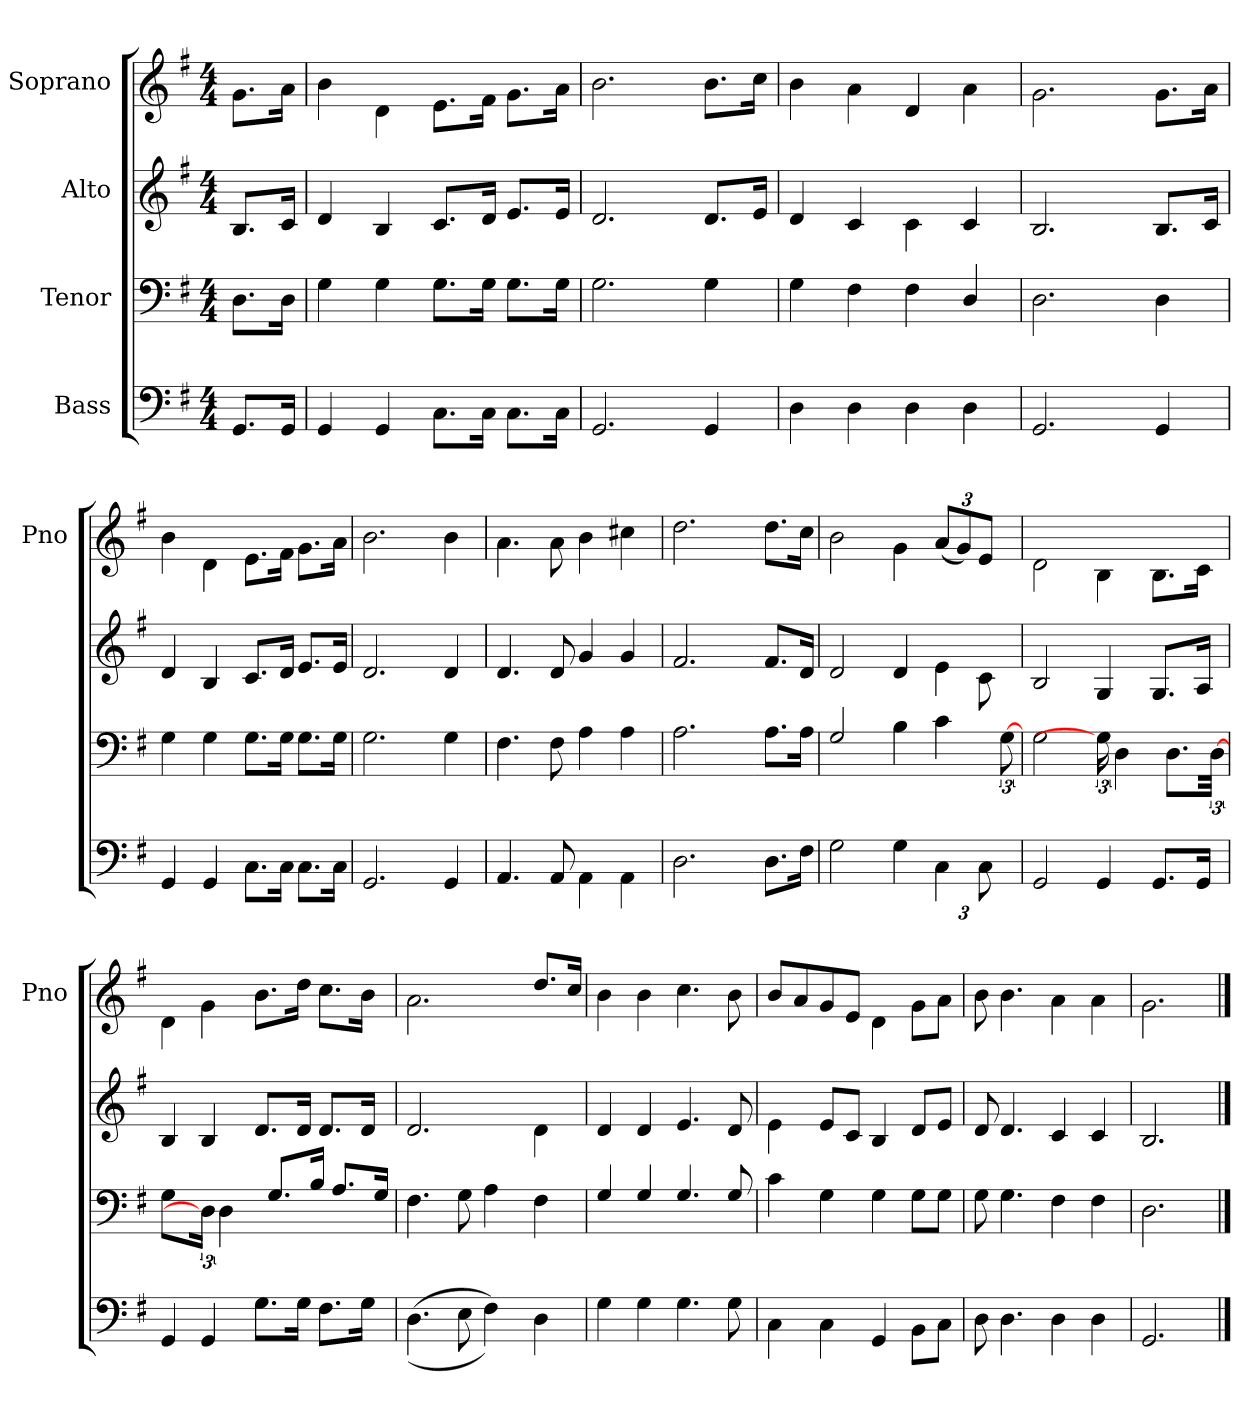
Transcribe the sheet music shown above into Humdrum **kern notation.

**kern	**kern	**kern	**kern
*part4	*part3	*part2	*part1
*staff4	*staff3	*staff2	*staff1
*I"Bass	*I"Tenor	*I"Alto	*I"Soprano
*	*	*	*I'Pno
*clefF4	*clefF4	*clefG2	*clefG2
*k[f#]	*k[f#]	*k[f#]	*k[f#]
*G:	*G:	*G:	*G:
*M4/4	*M4/4	*M4/4	*M4/4
=	=	=	=
8.GG/L	8.D\L	8.B/L	8.g\L
16GG/Jk	16D\Jk	16c/Jk	16a\Jk
=	=	=	=
4GG/	4G\	4d/	4b\
4GG/	4G\	4B/	4d\
8.C\L	8.G\L	8.c/L	8.e\L
16C\Jk	16G\Jk	16d/Jk	16f#\Jk
8.C\L	8.G\L	8.e/L	8.g\L
16C\Jk	16G\Jk	16e/Jk	16a\Jk
=	=	=	=
2.GG/	2.G\	2.d/	2.b\
4GG/	4G\	8.d/L	8.b\L
.	.	16e/Jk	16cc\Jk
=	=	=	=
4D\	4G\	4d/	4b\
4D\	4F#\	4c/	4a\
4D\	4F#\	4c\	4d/
4D\	4D/	4c/	4a\
=	=	=	=
2.GG/	2.D\	2.B/	2.g\
=-	=-	=-	=-
4GG/	4D\	8.B/L	8.g\L
.	.	16c/Jk	16a\Jk
=	=	=	=
4GG/	4G\	4d/	4b\
4GG/	4G\	4B/	4d\
8.C\L	8.G\L	8.c/L	8.e\L
16C\Jk	16G\Jk	16d/Jk	16f#\Jk
8.C\L	8.G\L	8.e/L	8.g\L
16C\Jk	16G\Jk	16e/Jk	16a\Jk
=	=	=	=
2.GG/	2.G\	2.d/	2.b\
4GG/	4G\	4d/	4b\
=	=	=	=
4.AA/	4.F#\	4.d/	4.a\
8AA/	8F#\	8d/	8a\
4AA\	4A\	4g/	4b\
4AA\	4A\	4g/	4cc#X\
=	=	=	=
2.D\	2.A\	2.f#/	2.dd\
=-	=-	=-	=-
8.D\L	8.A\L	8.f#/L	8.dd\L
16F#\Jk	16A\Jk	16d/Jk	16cc\Jk
=	=	=	=
2G\	2G/	2d/	2b\
4G\	4B\	4d/	4g\
*Xbrackettup	*	*Xtuplet	*Xbrackettup
6C\	4c\	6e\	(>12a/L
.	.	.	12g/)
12C\	.	12c\	12e/J
12ryy	[12G\	12ryy	12ryy
=	=	=	=
2GG/	2G\	2B/	2d\
4GG/	24G\]	4G/	4B\
.	4D\	.	.
8.GG/L	.	8.G/L	8.B\L
.	8.D\L	.	.
16GG/Jk	.	16A/Jk	16c\Jk
.	[48D\Jk	.	.
=	=	=	=
4GG/	4G\	4B/	4d\
4GG/	24D\Jk]	4B/	4g\
.	4D\	.	.
8.G\L	.	8.d/L	8.b\L
.	8.G/L	.	.
16G\Jk	.	16d/Jk	16dd\Jk
.	16B/Jk	.	.
8.F#\L	.	8.d/L	8.cc\L
.	8.A/L	.	.
16G\Jk	.	16d/Jk	16b\Jk
.	16G/Jk	.	.
24ryy	.	24ryy	24ryy
=	=	=	=
(<(>4.D\	4.F#\	2.d/	2.a\
8E\	8G\	.	.
4F#\))	4A\	.	.
=-	=-	=-	=-
4D\	4F#\	4d\	8.dd/L
.	.	.	16cc/Jk
=	=	=	=
4G\	4G/	4d/	4b\
4G\	4G/	4d/	4b\
4.G\	4.G/	4.e/	4.cc\
8G\	8G/	8d/	8b\
=	=	=	=
4C\	4c\	4e\	8b/L
.	.	.	8a/
4C\	4G\	8e/L	8g/
.	.	8c/J	8e/J
4GG/	4G\	4B/	4d\
8BB\L	8G\L	8d/L	8g\L
8C\J	8G\J	8e/J	8a\J
=	=	=	=
8D\	8G\	8d/	8b\
4.D\	4.G\	4.d/	4.b\
4D\	4F#\	4c/	4a\
4D\	4F#\	4c/	4a\
=	=	=	=
2.GG/	2.D\	2.B/	2.g\
==	==	==	==
*-	*-	*-	*-
